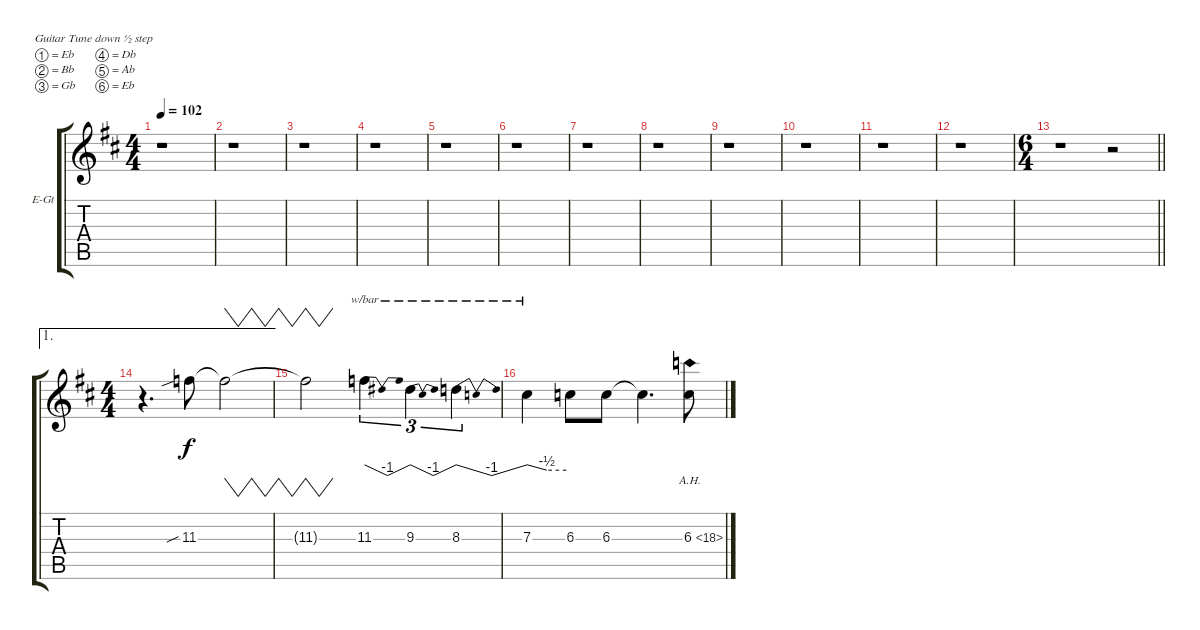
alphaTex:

\bracketExtendMode groupsimilarinstruments
\firstSystemTrackNameOrientation horizontal
\otherSystemsTrackNameOrientation horizontal
\track ("Solo Gtr." "E-Gt") {instrument distortionguitar}
\staff {score tabs}
\tuning (Eb4 Bb3 Gb3 Db3 Ab2 Eb2)
\ts (4 4)
\tempo 102
\clef g2
\ks d
r.1{dy f} |
r.1 |
r.1 |
r.1 |
r.1 |
r.1 |
r.1 |
r.1 |
r.1 |
r.1 |
r.1 |
r.1 |
\ts (6 4)
\beaming (8 2 2 2 6)
\barLineRight lightlight
r.1 r.2 |
\ae 1
\ts (4 4)
\beaming (8 2 2 2 2)
r.4{d} 11.3{sib}.8 11.3{t}.2{vw} |
11.3{t}.2{vw} 11.3.4{tu (3 2) tbe (dip default 0 0 30 -4 60 0)} 9.3.4{tu (3 2) tbe (dip default 0 0 30 -4 60 0)} 8.3.4{tu (3 2) tbe (dip default 0 0 30 -4 60 0)} |
7.3.4{tbe (custom default 0 0 30 -2 60 -2)} 6.3.8 6.3.8 6.3{t}.4{d} 6.3{ah 12}.8
